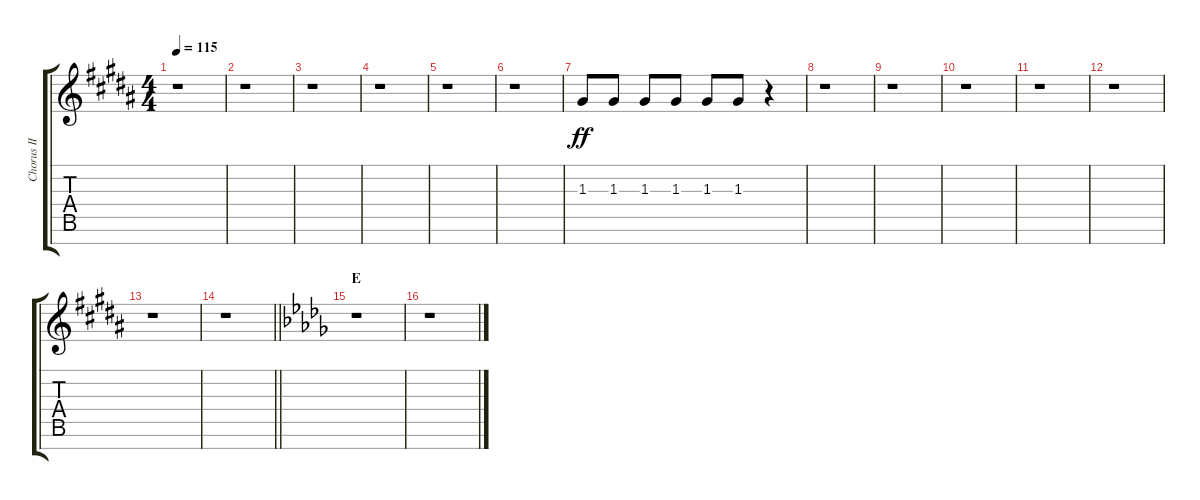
\track ("Chorus II" "Chorus II") {instrument voiceoohs}
\staff {score tabs}
\tuning (E5 B4 G4 D4 A3 E3 B2) {hide}
\ts (4 4)
\tempo 115
\clef g2
\ks b
r.1{dy ff} |
r.1 |
r.1 |
r.1 |
r.1 |
r.1 |
1.3.8 1.3.8 1.3.8 1.3.8 1.3.8 1.3.8 r.4 |
r.1 |
r.1 |
r.1 |
r.1 |
r.1 |
r.1 |
\barLineRight lightlight
r.1 |
\section ("" "E")
\ks db
r.1 |
r.1
